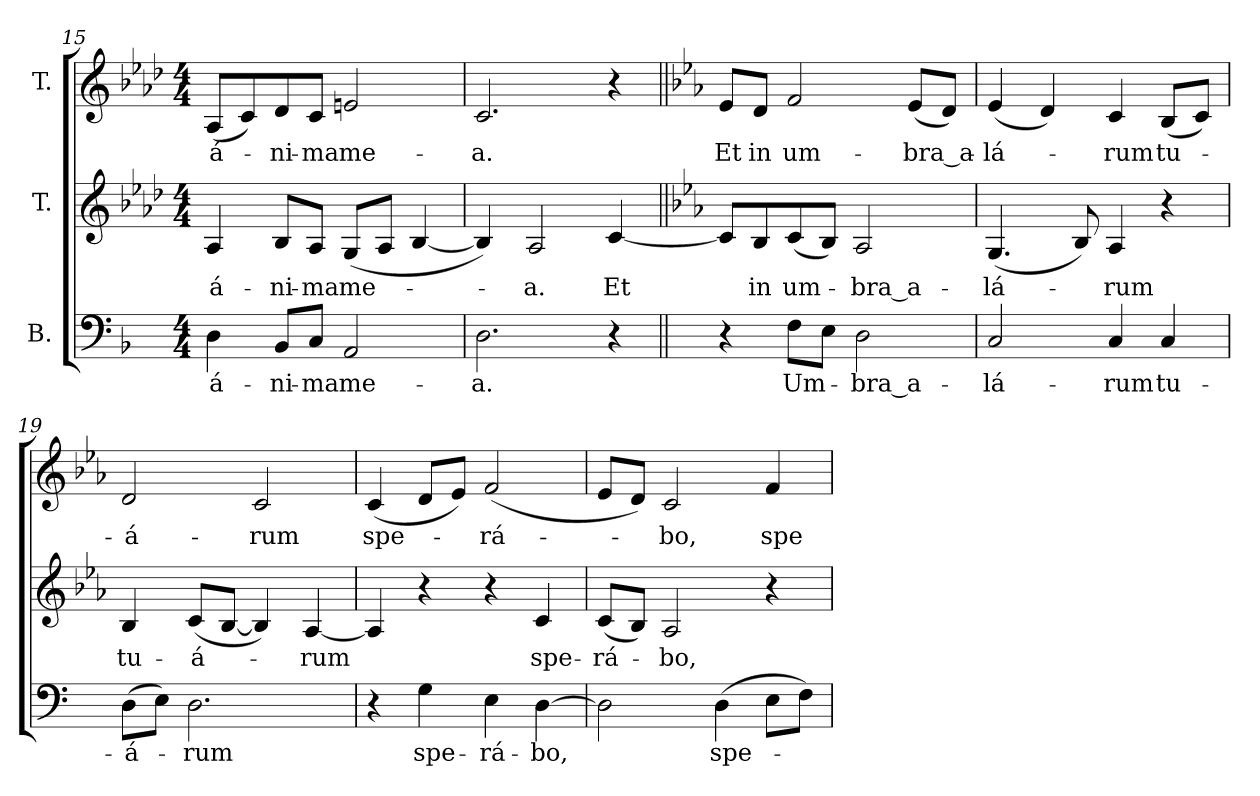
**kern	**text	**kern	**text	**kern	**text
*part3	*part3	*part2	*part2	*part1	*part1
*staff3	*staff3	*staff2	*staff2	*staff1	*staff1
*I"B.	*	*I"T.	*	*I"T.	*
*clefF4	*	*clefG2	*	*clefG2	*
*	*	*ITrd2c3	*	*ITrd2c3	*
*k[b-]	*	*k[b-]	*	*k[b-]	*
*d:	*	*d:	*	*d:	*
*M4/4	*	*M4/4	*	*M4/4	*
=15	=15	=15	=15	=15	=15
!	!LO:LY:b:color=#000000	!	!	!	!
!	!	!	!LO:LY:b:color=#000000	!	!
!	!	!	!	!	!LO:LY:b:color=#000000
4Di\	á-	4Fi/	á-	(8Fi/L	á-
.	.	.	.	8Ai/)	.
!	!LO:LY:b:color=#000000	!	!	!	!
!	!	!	!LO:LY:b:color=#000000	!	!
!	!	!	!	!	!LO:LY:b:color=#000000
8BB-i/L	-ni-	8Gi/L	-ni-	8B-i/	-ni-
!	!LO:LY:b:color=#000000	!	!	!	!
!	!	!	!LO:LY:b:color=#000000	!	!
!	!	!	!	!	!LO:LY:b:color=#000000
8Ci/J	-ma	8Fi/J	-ma	8Ai/J	-ma
!	!LO:LY:b:color=#000000	!	!	!	!
!	!	!	!LO:LY:b:color=#000000	!	!
!	!	!	!	!	!LO:LY:b:color=#000000
2AAi/	me-	(8Ei/L	me-	2c#Xi/	me-
.	.	8Fi/J	.	.	.
.	.	[<4Gi/	.	.	.
=16	=16	=16	=16	=16	=16
!	!LO:LY:b:color=#000000	!	!	!	!
!	!	!	!	!	!LO:LY:b:color=#000000
2.Di\	-a.	4Gi/])	.	2.Ai/	-a.
!	!	!	!LO:LY:b:color=#000000	!	!
.	.	2Fi/	-a.	.	.
!	!	!	!LO:LY:b:color=#000000	!	!
4r	.	[<4Ai/	Et	4r	.
=17||	=17||	=17||	=17||	=17||	=17||
*k[]	*	*k[]	*	*k[]	*
*a:	*	*a:	*	*a:	*
!	!	!	!	!	!LO:LY:b:color=#000000
4r	.	8Ai/L]	.	8ci/L	Et
!	!	!	!LO:LY:b:color=#000000	!	!
!	!	!	!	!	!LO:LY:b:color=#000000
.	.	8Gi/	in	8Bi/J	in
!	!LO:LY:b:color=#000000	!	!	!	!
!	!	!	!LO:LY:b:color=#000000	!	!
!	!	!	!	!	!LO:LY:b:color=#000000
8Fi\L	Um-	(8Ai/	um-	2di/	um-
8Ei\J	.	8Gi/J)	.	.	.
!	!LO:LY:b:color=#000000	!	!	!	!
!	!	!	!LO:LY:b:color=#000000	!	!
2Di\	-bra_a-	2Fi/	-bra_a-	.	.
!	!	!	!	!	!LO:LY:b:color=#000000
.	.	.	.	(8ci/L	-bra_a-
.	.	.	.	8Bi/J)	.
=18	=18	=18	=18	=18	=18
!	!LO:LY:b:color=#000000	!	!	!	!
!	!	!	!LO:LY:b:color=#000000	!	!
!	!	!	!	!	!LO:LY:b:color=#000000
2Ci/	-lá-	(4.Ei/	-lá-	(4ci/	-lá-
.	.	.	.	4Bi/)	.
.	.	8Gi/)	.	.	.
!	!LO:LY:b:color=#000000	!	!	!	!
!	!	!	!LO:LY:b:color=#000000	!	!
!	!	!	!	!	!LO:LY:b:color=#000000
4Ci/	-rum	4Fi/	-rum	4Ai/	-rum
!	!LO:LY:b:color=#000000	!	!	!	!
!	!	!	!	!	!LO:LY:b:color=#000000
4Ci/	tu-	4r	.	(8Gi/L	tu-
.	.	.	.	8Ai/J)	.
=19	=19	=19	=19	=19	=19
!	!LO:LY:b:color=#000000	!	!	!	!
!	!	!	!LO:LY:b:color=#000000	!	!
!	!	!	!	!	!LO:LY:b:color=#000000
(8Di\L	-á-	4Gi/	tu-	2Bi/	-á-
8Ei\J)	.	.	.	.	.
!	!LO:LY:b:color=#000000	!	!	!	!
!	!	!	!LO:LY:b:color=#000000	!	!
2.Di\	-rum	(8Ai/L	-á-	.	.
.	.	[<8Gi/J	.	.	.
!	!	!	!	!	!LO:LY:b:color=#000000
.	.	4Gi/])	.	2Ai/	-rum
!	!	!	!LO:LY:b:color=#000000	!	!
.	.	[<4Fi/	-rum	.	.
!!LO:LB:g=z
=20	=20	=20	=20	=20	=20
!	!	!	!	!	!LO:LY:b:color=#000000
4r	.	4Fi/]	.	(4Ai/	spe-
!	!LO:LY:b:color=#000000	!	!	!	!
4Gi\	spe-	4r	.	8Bi/L	.
.	.	.	.	8ci/J)	.
!	!LO:LY:b:color=#000000	!	!	!	!
!	!	!	!	!	!LO:LY:b:color=#000000
4Ei\	-rá-	4r	.	(2di/	-rá-
!	!LO:LY:b:color=#000000	!	!	!	!
!	!	!	!LO:LY:b:color=#000000	!	!
[>4Di\	-bo,	4Ai/	spe-	.	.
=21	=21	=21	=21	=21	=21
!	!	!	!LO:LY:b:color=#000000	!	!
2Di\]	.	(8Ai/L	-rá-	8ci/L	.
.	.	8Gi/J)	.	8Bi/J)	.
!	!	!	!LO:LY:b:color=#000000	!	!
!	!	!	!	!	!LO:LY:b:color=#000000
.	.	2Fi/	-bo,	2Ai/	-bo,
!	!LO:LY:b:color=#000000	!	!	!	!
(4Di\	spe-	.	.	.	.
!	!	!	!	!	!LO:LY:b:color=#000000
8Ei\L	.	4r	.	4di/	spe-
8Fi\J)	.	.	.	.	.
=	=	=	=	=	=
*-	*-	*-	*-	*-	*-
